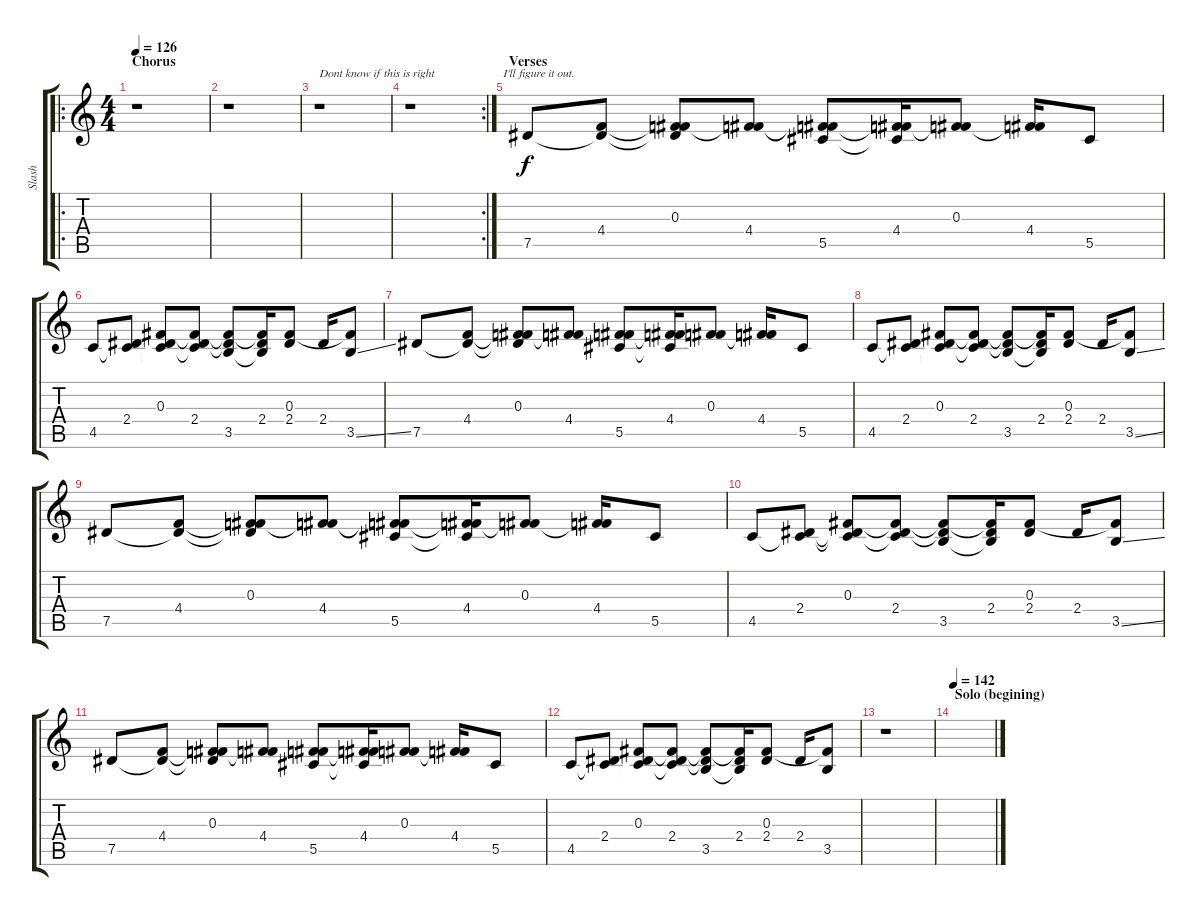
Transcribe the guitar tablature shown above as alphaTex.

\track ("Slash" "Slash") {instrument electricguitarclean}
\staff {score tabs}
\tuning (Eb4 Bb3 Gb3 Db3 Ab2 Eb2) {hide}
\ro
\ts (4 4)
\section ("" "Chorus")
\tempo 126
\clef g2
\ks c
r.1{dy f} |
r.1 |
r.1{txt "Dont know if this is right"} |
\rc 2
r.1{txt "                               I'll figure it out."} |
\section ("" "Verses")
7.5.8 (4.4 7.5{t}).8 (0.3 4.4{t} 7.5{t}).8 (0.3{t} 4.4).8 (0.3{t} 4.4{t} 5.5).8 (0.3{t} 4.4 5.5{t}).16 (0.3 4.4{t}).8 (0.3{t} 4.4).16 5.5.8 |
4.5.8 (2.4 4.5{t}).8 (0.3 2.4{t} 4.5{t}).8 (0.3{t} 2.4 4.5{t}).8 (0.3{t} 2.4{t} 3.5).8 (0.3{t} 2.4 3.5{t}).16 (0.3 2.4).8 2.4.16 (0.3{t} 3.5{ss}).8 |
7.5.8 (4.4 7.5{t}).8 (0.3 4.4{t} 7.5{t}).8 (0.3{t} 4.4).8 (0.3{t} 4.4{t} 5.5).8 (0.3{t} 4.4 5.5{t}).16 (0.3 4.4{t}).8 (0.3{t} 4.4).16 5.5.8 |
4.5.8 (2.4 4.5{t}).8 (0.3 2.4{t} 4.5{t}).8 (0.3{t} 2.4 4.5{t}).8 (0.3{t} 2.4{t} 3.5).8 (0.3{t} 2.4 3.5{t}).16 (0.3 2.4).8 2.4.16 (0.3{t} 3.5{ss}).8 |
7.5.8 (4.4 7.5{t}).8 (0.3 4.4{t} 7.5{t}).8 (0.3{t} 4.4).8 (0.3{t} 4.4{t} 5.5).8 (0.3{t} 4.4 5.5{t}).16 (0.3 4.4{t}).8 (0.3{t} 4.4).16 5.5.8 |
4.5.8 (2.4 4.5{t}).8 (0.3 2.4{t} 4.5{t}).8 (0.3{t} 2.4 4.5{t}).8 (0.3{t} 2.4{t} 3.5).8 (0.3{t} 2.4 3.5{t}).16 (0.3 2.4).8 2.4.16 (0.3{t} 3.5{ss}).8 |
7.5.8 (4.4 7.5{t}).8 (0.3 4.4{t} 7.5{t}).8 (0.3{t} 4.4).8 (0.3{t} 4.4{t} 5.5).8 (0.3{t} 4.4 5.5{t}).16 (0.3 4.4{t}).8 (0.3{t} 4.4).16 5.5.8 |
4.5.8 (2.4 4.5{t}).8 (0.3 2.4{t} 4.5{t}).8 (0.3{t} 2.4 4.5{t}).8 (0.3{t} 2.4{t} 3.5).8 (0.3{t} 2.4 3.5{t}).16 (0.3 2.4).8 2.4.16 (0.3{t} 3.5).8 |
r.1 |
\section ("" "Solo (begining)")
\tempo 142
